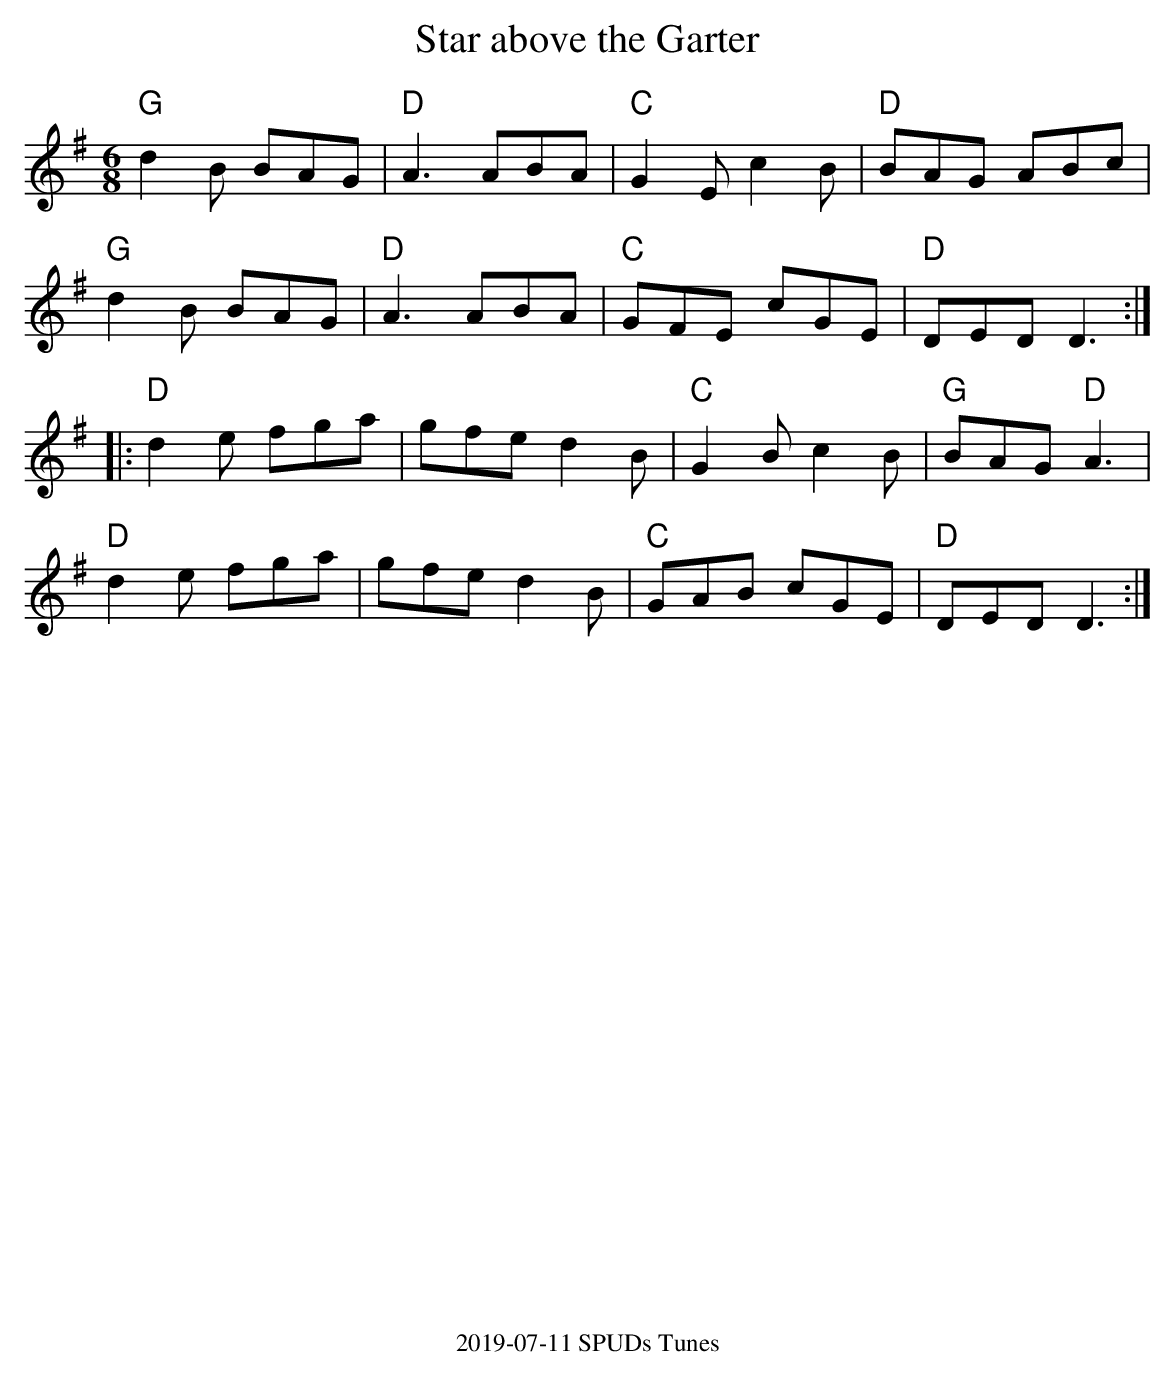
X:1
T:Star above the Garter
M:6/8
K:G Major
"G"d2B BAG|"D"A3 ABA|"C"G2E c2B|"D"BAG ABc|
"G"d2B BAG|"D"A3 ABA|"C"GFE cGE|"D"DED D3:|
|:"D"d2e fga|gfe d2B|"C"G2B c2B|"G"BAG "D"A3|
"D"d2e fga|gfe d2B|"C"GAB cGE|"D"DED D3:|
